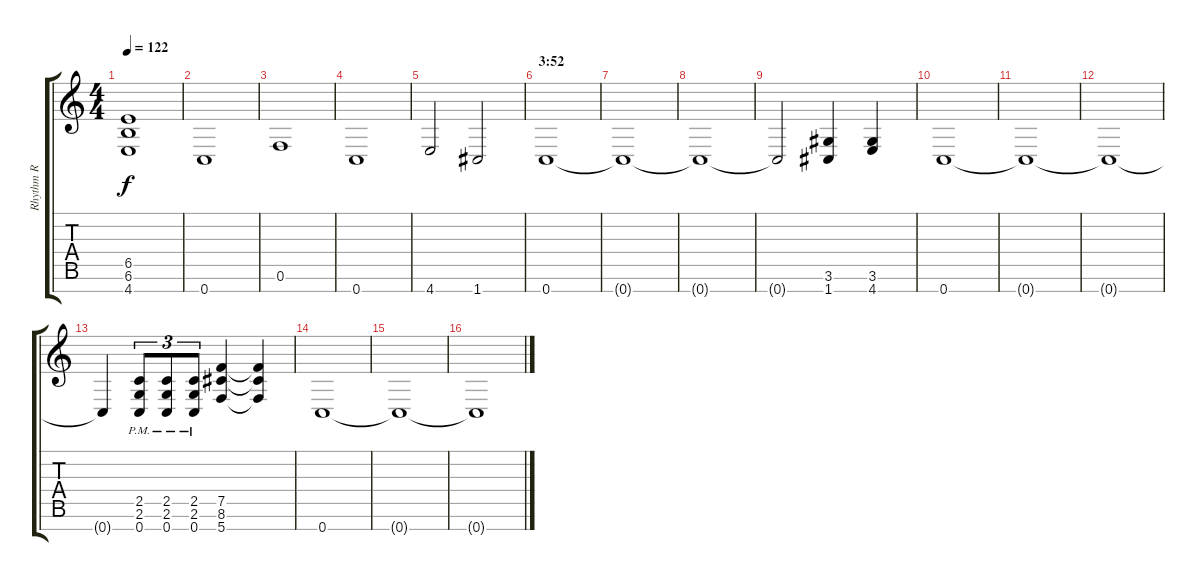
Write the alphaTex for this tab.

\track ("Rhythm R" "Rhythm R") {instrument distortionguitar}
\staff {score tabs}
\tuning (F4 C4 Ab3 Eb3 Bb2 F2 C2) {hide}
\ts (4 4)
\tempo 122
\clef g2
\ks c
(6.5 6.6 4.7).1{dy f} |
0.7.1 |
0.6.1 |
0.7.1 |
4.7.2 1.7.2 |
\section ("" "3:52")
0.7.1 |
0.7{t}.1 |
0.7{t}.1 |
0.7{t}.2 (3.6 1.7).4 (3.6 4.7).4 |
0.7.1 |
0.7{t}.1 |
0.7{t}.1 |
0.7{t}.4 (2.5{pm} 2.6{pm} 0.7{pm}).8{tu (3 2)} (2.5{pm} 2.6{pm} 0.7{pm}).8{tu (3 2)} (2.5{pm} 2.6{pm} 0.7{pm}).8{tu (3 2)} (7.5 8.6 5.7).4 (7.5{t} 8.6{t} 5.7{t}).4 |
0.7.1 |
0.7{t}.1 |
0.7{t}.1
